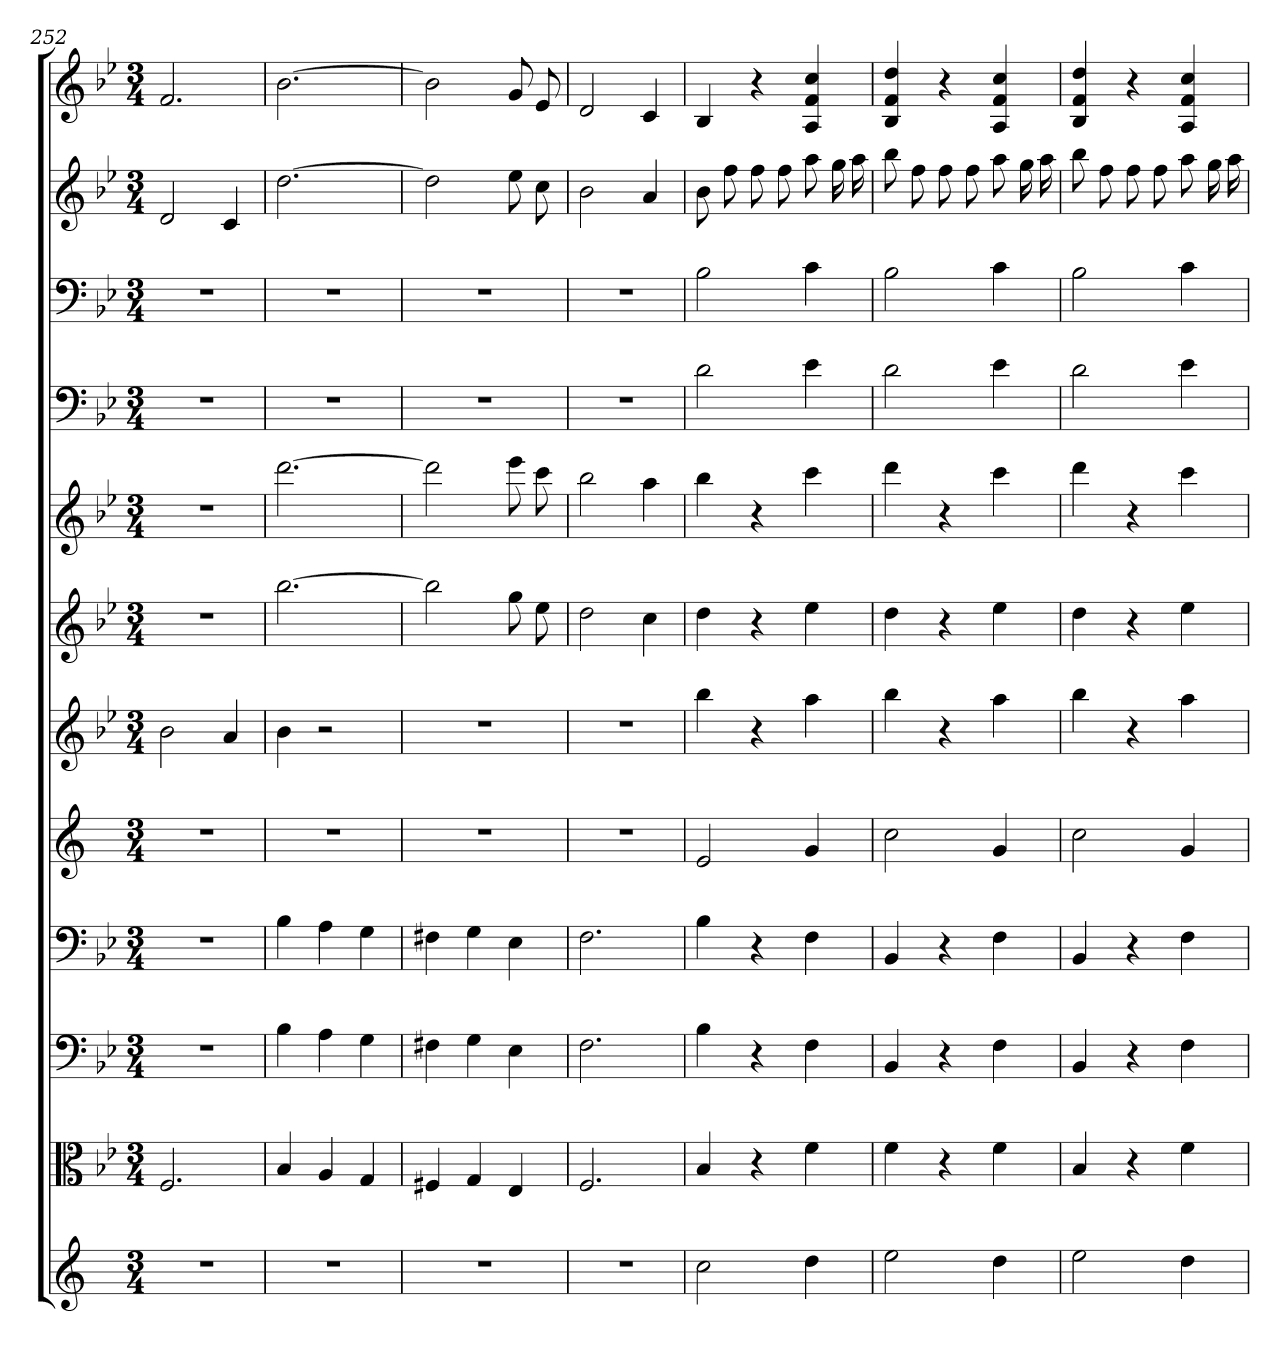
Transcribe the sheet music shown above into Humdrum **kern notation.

**kern	**kern	**kern	**kern	**kern	**kern	**kern	**kern	**kern	**kern	**kern	**kern
*part12	*part11	*part10	*part9	*part8	*part7	*part6	*part5	*part4	*part3	*part2	*part1
*staff12	*staff11	*staff10	*staff9	*staff8	*staff7	*staff6	*staff5	*staff4	*staff3	*staff2	*staff1
*	*clefC3	*clefF4	*clefF4	*	*	*	*	*clefF4	*clefF4	*	*
*k[]	*k[b-e-]	*k[b-e-]	*k[b-e-]	*k[]	*k[b-e-]	*k[b-e-]	*k[b-e-]	*k[b-e-]	*k[b-e-]	*k[b-e-]	*k[b-e-]
*M3/4	*M3/4	*M3/4	*M3/4	*M3/4	*M3/4	*M3/4	*M3/4	*M3/4	*M3/4	*M3/4	*M3/4
=252	=252	=252	=252	=252	=252	=252	=252	=252	=252	=252	=252
2.r	2.F	2.r	2.r	2.r	2b-	2.r	2.r	2.r	2.r	2d	2.f
.	.	.	.	.	4a	.	.	.	.	4c	.
=253	=253	=253	=253	=253	=253	=253	=253	=253	=253	=253	=253
2.r	4B-	4B-	4B-	2.r	4b-	[2.bb-	[2.ddd	2.r	2.r	[2.dd	[2.b-
.	4A	4A	4A	.	2r	.	.	.	.	.	.
.	4G	4G	4G	.	.	.	.	.	.	.	.
=254	=254	=254	=254	=254	=254	=254	=254	=254	=254	=254	=254
2.r	4F#X	4F#X	4F#X	2.r	2.r	2bb-]	2ddd]	2.r	2.r	2dd]	2b-]
.	4G	4G	4G	.	.	.	.	.	.	.	.
.	4E-	4E-	4E-	.	.	8gg	8eee-	.	.	8ee-	8g
.	.	.	.	.	.	8ee-	8ccc	.	.	8cc	8e-
=255	=255	=255	=255	=255	=255	=255	=255	=255	=255	=255	=255
2.r	2.F	2.F	2.F	2.r	2.r	2dd	2bb-	2.r	2.r	2b-	2d
.	.	.	.	.	.	4cc	4aa	.	.	4a	4c
=256	=256	=256	=256	=256	=256	=256	=256	=256	=256	=256	=256
2cc	4B-	4B-	4B-	2e	4bb-	4dd	4bb-	2d	2B-	8b-	4B-
.	.	.	.	.	.	.	.	.	.	8ff	.
.	4r	4r	4r	.	4r	4r	4r	.	.	8ff	4r
.	.	.	.	.	.	.	.	.	.	8ff	.
4dd	4f	4F	4F	4g	4aa	4ee-	4ccc	4e-	4c	8aa	4A 4f 4cc
.	.	.	.	.	.	.	.	.	.	16gg	.
.	.	.	.	.	.	.	.	.	.	16aa	.
=257	=257	=257	=257	=257	=257	=257	=257	=257	=257	=257	=257
2ee	4f	4BB-	4BB-	2cc	4bb-	4dd	4ddd	2d	2B-	8bb-	4B- 4f 4dd
.	.	.	.	.	.	.	.	.	.	8ff	.
.	4r	4r	4r	.	4r	4r	4r	.	.	8ff	4r
.	.	.	.	.	.	.	.	.	.	8ff	.
4dd	4f	4F	4F	4g	4aa	4ee-	4ccc	4e-	4c	8aa	4A 4f 4cc
.	.	.	.	.	.	.	.	.	.	16gg	.
.	.	.	.	.	.	.	.	.	.	16aa	.
=258	=258	=258	=258	=258	=258	=258	=258	=258	=258	=258	=258
2ee	4B-	4BB-	4BB-	2cc	4bb-	4dd	4ddd	2d	2B-	8bb-	4B- 4f 4dd
.	.	.	.	.	.	.	.	.	.	8ff	.
.	4r	4r	4r	.	4r	4r	4r	.	.	8ff	4r
.	.	.	.	.	.	.	.	.	.	8ff	.
4dd	4f	4F	4F	4g	4aa	4ee-	4ccc	4e-	4c	8aa	4A 4f 4cc
.	.	.	.	.	.	.	.	.	.	16gg	.
.	.	.	.	.	.	.	.	.	.	16aa	.
=	=	=	=	=	=	=	=	=	=	=	=
*-	*-	*-	*-	*-	*-	*-	*-	*-	*-	*-	*-
